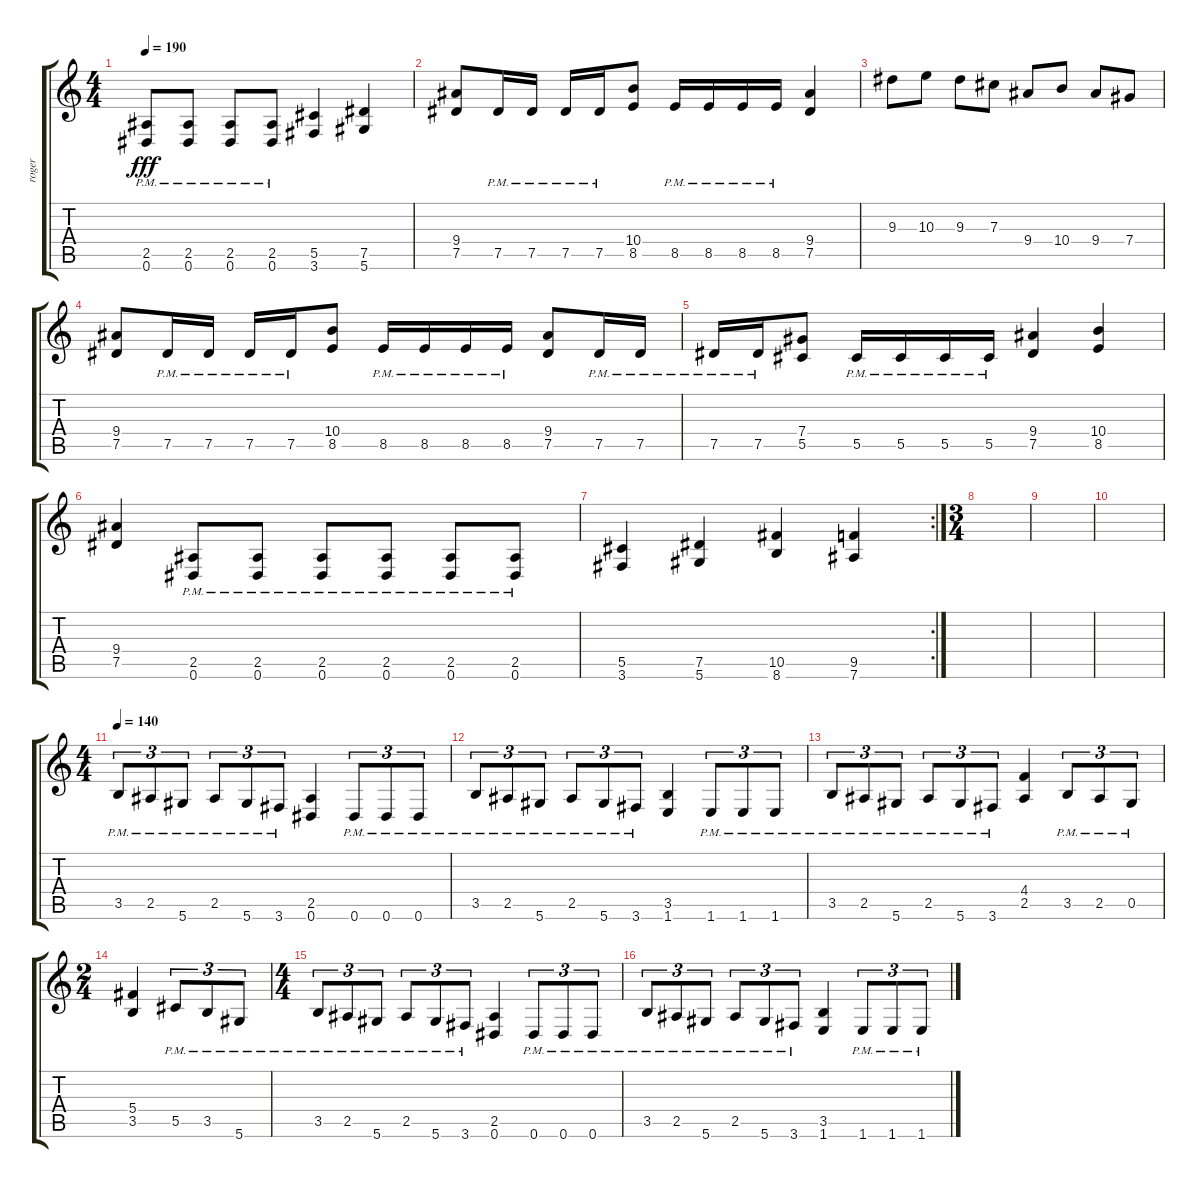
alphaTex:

\track ("roger" "roger") {instrument distortionguitar}
\staff {score tabs}
\tuning (Eb4 Bb3 Gb3 Db3 Ab2 Eb2) {hide}
\ts (4 4)
\tempo 190
\clef g2
\ks c
(2.5{pm} 0.6{pm}).8{dy fff} (2.5{pm} 0.6{pm}).8 (2.5{pm} 0.6{pm}).8 (2.5{pm} 0.6{pm}).8 (5.5 3.6).4 (7.5 5.6).4 |
(9.4 7.5).8 7.5{pm}.16 7.5{pm}.16 7.5{pm}.16 7.5{pm}.16 (10.4 8.5).8 8.5{pm}.16 8.5{pm}.16 8.5{pm}.16 8.5{pm}.16 (9.4 7.5).4 |
9.3.8 10.3.8 9.3.8 7.3.8 9.4.8 10.4.8 9.4.8 7.4.8 |
(9.4 7.5).8 7.5{pm}.16 7.5{pm}.16 7.5{pm}.16 7.5{pm}.16 (10.4 8.5).8 8.5{pm}.16 8.5{pm}.16 8.5{pm}.16 8.5{pm}.16 (9.4 7.5).8 7.5{pm}.16 7.5{pm}.16 |
7.5{pm}.16 7.5{pm}.16 (7.4 5.5).8 5.5{pm}.16 5.5{pm}.16 5.5{pm}.16 5.5{pm}.16 (9.4 7.5).4 (10.4 8.5).4 |
(9.4 7.5).4 (2.5{pm} 0.6{pm}).8 (2.5{pm} 0.6{pm}).8 (2.5{pm} 0.6{pm}).8 (2.5{pm} 0.6{pm}).8 (2.5{pm} 0.6{pm}).8 (2.5{pm} 0.6{pm}).8 |
\rc 2
(5.5 3.6).4 (7.5 5.6).4 (10.5 8.6).4 (9.5 7.6).4 |
\ts (3 4)
|
|
|
\ts (4 4)
\tempo 140
3.5{pm}.8{tu (3 2)} 2.5{pm}.8{tu (3 2)} 5.6{pm}.8{tu (3 2)} 2.5{pm}.8{tu (3 2)} 5.6{pm}.8{tu (3 2)} 3.6{pm}.8{tu (3 2)} (2.5 0.6).4 0.6{pm}.8{tu (3 2)} 0.6{pm}.8{tu (3 2)} 0.6{pm}.8{tu (3 2)} |
3.5{pm}.8{tu (3 2)} 2.5{pm}.8{tu (3 2)} 5.6{pm}.8{tu (3 2)} 2.5{pm}.8{tu (3 2)} 5.6{pm}.8{tu (3 2)} 3.6{pm}.8{tu (3 2)} (3.5 1.6).4 1.6{pm}.8{tu (3 2)} 1.6{pm}.8{tu (3 2)} 1.6{pm}.8{tu (3 2)} |
3.5{pm}.8{tu (3 2)} 2.5{pm}.8{tu (3 2)} 5.6{pm}.8{tu (3 2)} 2.5{pm}.8{tu (3 2)} 5.6{pm}.8{tu (3 2)} 3.6{pm}.8{tu (3 2)} (4.4 2.5).4 3.5{pm}.8{tu (3 2)} 2.5{pm}.8{tu (3 2)} 0.5{pm}.8{tu (3 2)} |
\ts (2 4)
(5.4 3.5).4 5.5{pm}.8{tu (3 2)} 3.5{pm}.8{tu (3 2)} 5.6{pm}.8{tu (3 2)} |
\ts (4 4)
3.5{pm}.8{tu (3 2)} 2.5{pm}.8{tu (3 2)} 5.6{pm}.8{tu (3 2)} 2.5{pm}.8{tu (3 2)} 5.6{pm}.8{tu (3 2)} 3.6{pm}.8{tu (3 2)} (2.5 0.6).4 0.6{pm}.8{tu (3 2)} 0.6{pm}.8{tu (3 2)} 0.6{pm}.8{tu (3 2)} |
3.5{pm}.8{tu (3 2)} 2.5{pm}.8{tu (3 2)} 5.6{pm}.8{tu (3 2)} 2.5{pm}.8{tu (3 2)} 5.6{pm}.8{tu (3 2)} 3.6{pm}.8{tu (3 2)} (3.5 1.6).4 1.6{pm}.8{tu (3 2)} 1.6{pm}.8{tu (3 2)} 1.6{pm}.8{tu (3 2)}
